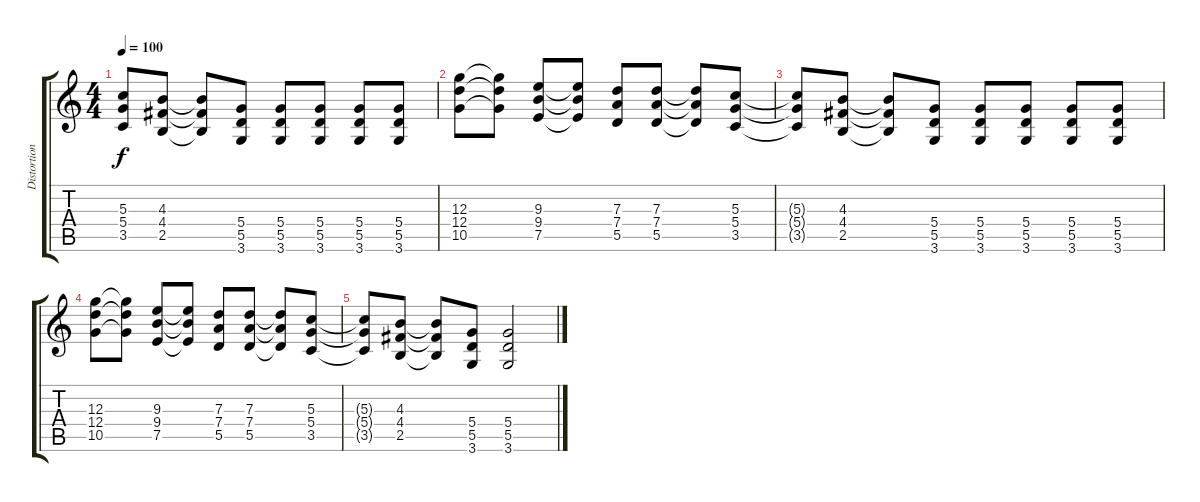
\track ("Distortion" "Distortion") {instrument distortionguitar}
\staff {score tabs}
\tuning (E4 B3 G3 D3 A2 E2) {hide}
\ts (4 4)
\tempo 100
\clef g2
\ks c
(5.3{t} 5.4{t} 3.5{t}).8{dy f} (4.3 4.4 2.5).8 (4.3{t} 4.4{t} 2.5{t}).8 (5.4 5.5 3.6).8 (5.4 5.5 3.6).8 (5.4 5.5 3.6).8 (5.4 5.5 3.6).8 (5.4 5.5 3.6).8 |
(12.3 12.4 10.5).8 (12.3{t} 12.4{t} 10.5{t}).8 (9.3 9.4 7.5).8 (9.3{t} 9.4{t} 7.5{t}).8 (7.3 7.4 5.5).8 (7.3 7.4 5.5).8 (7.3{t} 7.4{t} 5.5{t}).8 (5.3 5.4 3.5).8 |
(5.3{t} 5.4{t} 3.5{t}).8 (4.3 4.4 2.5).8 (4.3{t} 4.4{t} 2.5{t}).8 (5.4 5.5 3.6).8 (5.4 5.5 3.6).8 (5.4 5.5 3.6).8 (5.4 5.5 3.6).8 (5.4 5.5 3.6).8 |
(12.3 12.4 10.5).8 (12.3{t} 12.4{t} 10.5{t}).8 (9.3 9.4 7.5).8 (9.3{t} 9.4{t} 7.5{t}).8 (7.3 7.4 5.5).8 (7.3 7.4 5.5).8 (7.3{t} 7.4{t} 5.5{t}).8 (5.3 5.4 3.5).8 |
(5.3{t} 5.4{t} 3.5{t}).8 (4.3 4.4 2.5).8 (4.3{t} 4.4{t} 2.5{t}).8 (5.4 5.5 3.6).8 (5.4 5.5 3.6).2
